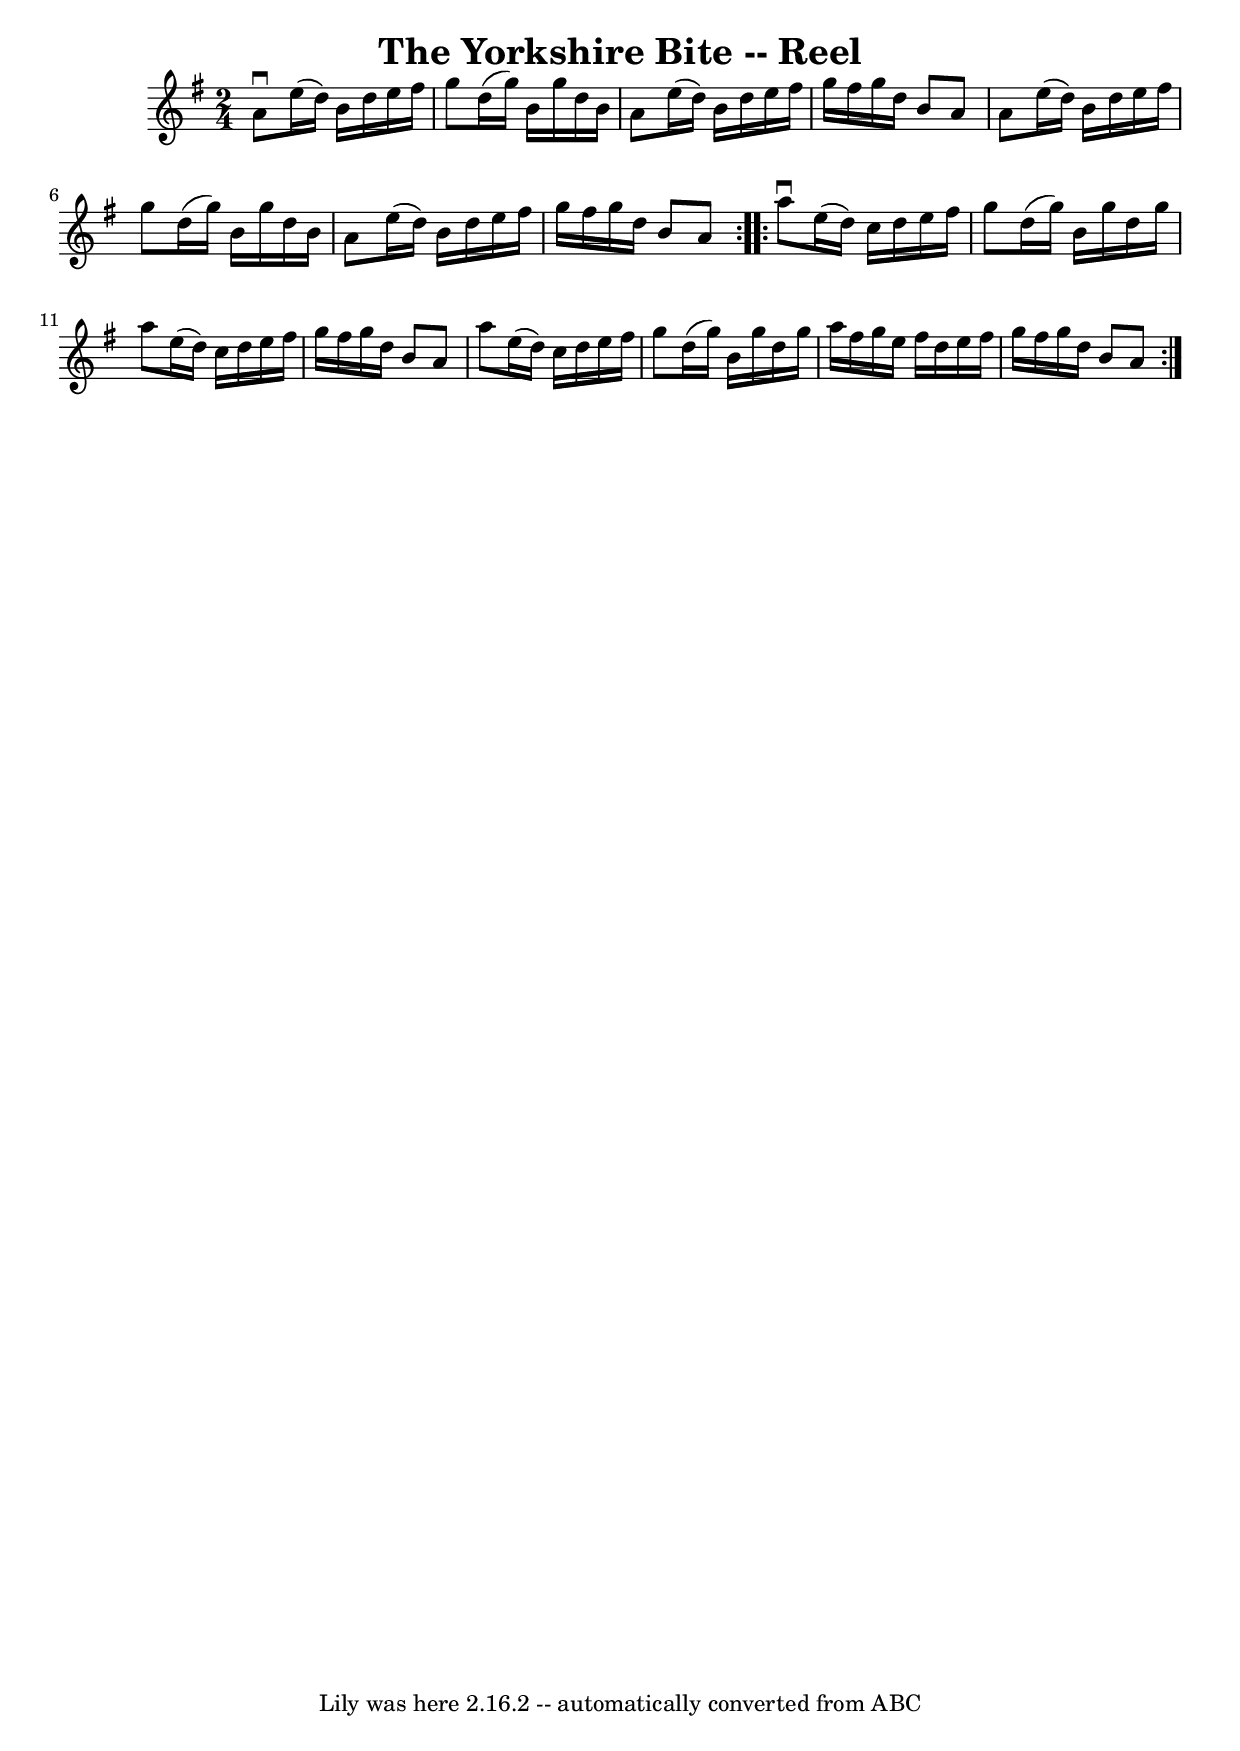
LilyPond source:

\version "2.16.2"
\include "Mammoth.ily"
\header {
  %% book = "Ryan's Mammoth Collection"
  crossRefNumber = "1"
  footnotes = "\\\\291"
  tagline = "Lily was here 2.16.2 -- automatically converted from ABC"
  title = "The Yorkshire Bite -- Reel"

}
voicedefault =  {



  \repeat volta 2 {

    \time 2/4 
    \key a \dorian
    a'8^\downbow e''16 (d''16) b'16 d''16  
    e''16 fis''16    |
    g''8 d''16 (g''16) b'16 g''16    
    d''16 b'16    |
    a'8 e''16 (d''16) b'16 d''16 e''16 
    fis''16    |
    g''16 fis''16 g''16 d''16 b'8 a'8     |
    a'8 e''16 (d''16) b'16 d''16 e''16 fis''16     |
    g''8 d''16 (g''16) b'16 g''16 d''16 b'16     |
    a'8 e''16 (d''16) b'16 d''16 e''16 fis''16     |
    g''16 fis''16 g''16 d''16 b'8 a'8    
  }     

  \repeat volta 2 {
    a''8^\downbow e''16 (d''16) c''16 d''16    
    e''16 fis''16    |
    g''8 d''16 (g''16) b'16 g''16    
    d''16 g''16    |
    a''8 e''16 (d''16) c''16 d''16    
    e''16 fis''16    |
    g''16 fis''16 g''16 d''16 b'8 a'8  |
    a''8 e''16 (d''16) c''16 d''16 e''16    
    fis''16    |
    g''8 d''16 (g''16) b'16 g''16 d''16    
    g''16    |
    a''16 fis''16 g''16 e''16 fis''16 d''16    
    e''16 fis''16    |
    g''16 fis''16 g''16 d''16 b'8 a'8 
    
  }   

}

\score{
  <<

    \context Staff="default"
    {
      \voicedefault 
      
    }

  >>
  \layout {
    
  }
  \midi {
  }

}
